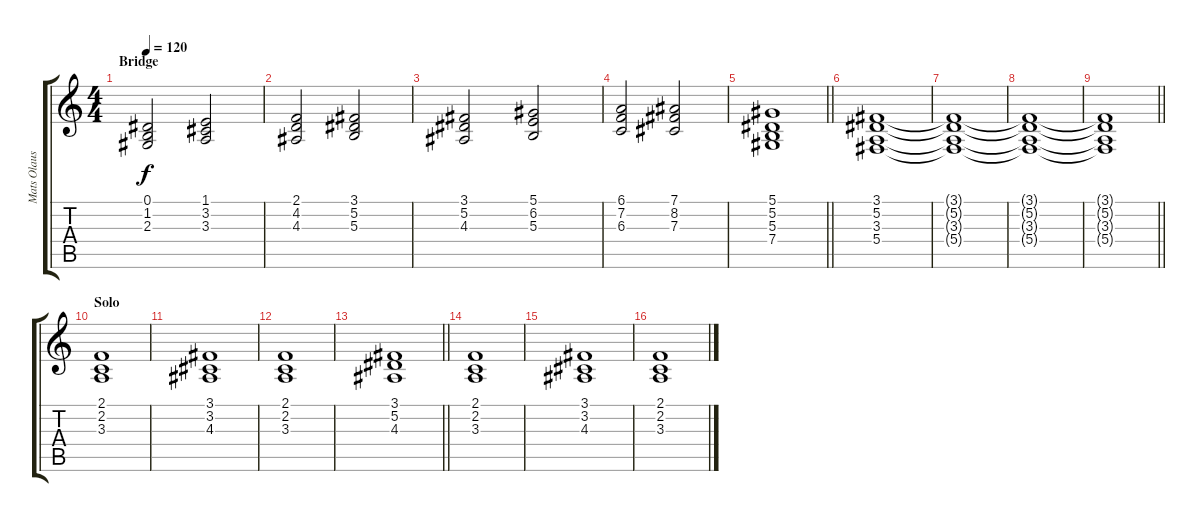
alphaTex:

\track ("Mats Olausson" "Mats Olaus") {instrument stringensemble1}
\staff {score tabs}
\tuning (Eb4 Bb3 Gb3 Db3 Ab2 Eb2) {hide}
\ts (4 4)
\section ("" "Bridge")
\tempo 120
\clef g2
\ks c
(0.1 1.2 2.3).2{dy f} (1.1 3.2 3.3).2 |
(2.1 4.2 4.3).2 (3.1 5.2 5.3).2 |
(3.1 5.2 4.3).2 (5.1 6.2 5.3).2 |
(6.1 7.2 6.3).2 (7.1 8.2 7.3).2 |
\barLineRight lightlight
(5.1 5.2 5.3 7.4).1 |
(3.1 5.2 3.3 5.4).1 |
(3.1{t} 5.2{t} 3.3{t} 5.4{t}).1 |
(3.1{t} 5.2{t} 3.3{t} 5.4{t}).1 |
\barLineRight lightlight
(3.1{t} 5.2{t} 3.3{t} 5.4{t}).1 |
\section ("" "Solo")
(2.1 2.2 3.3).1 |
(3.1 3.2 4.3).1 |
(2.1 2.2 3.3).1 |
\barLineRight lightlight
(3.1 5.2 4.3).1 |
(2.1 2.2 3.3).1 |
(3.1 3.2 4.3).1 |
(2.1 2.2 3.3).1
